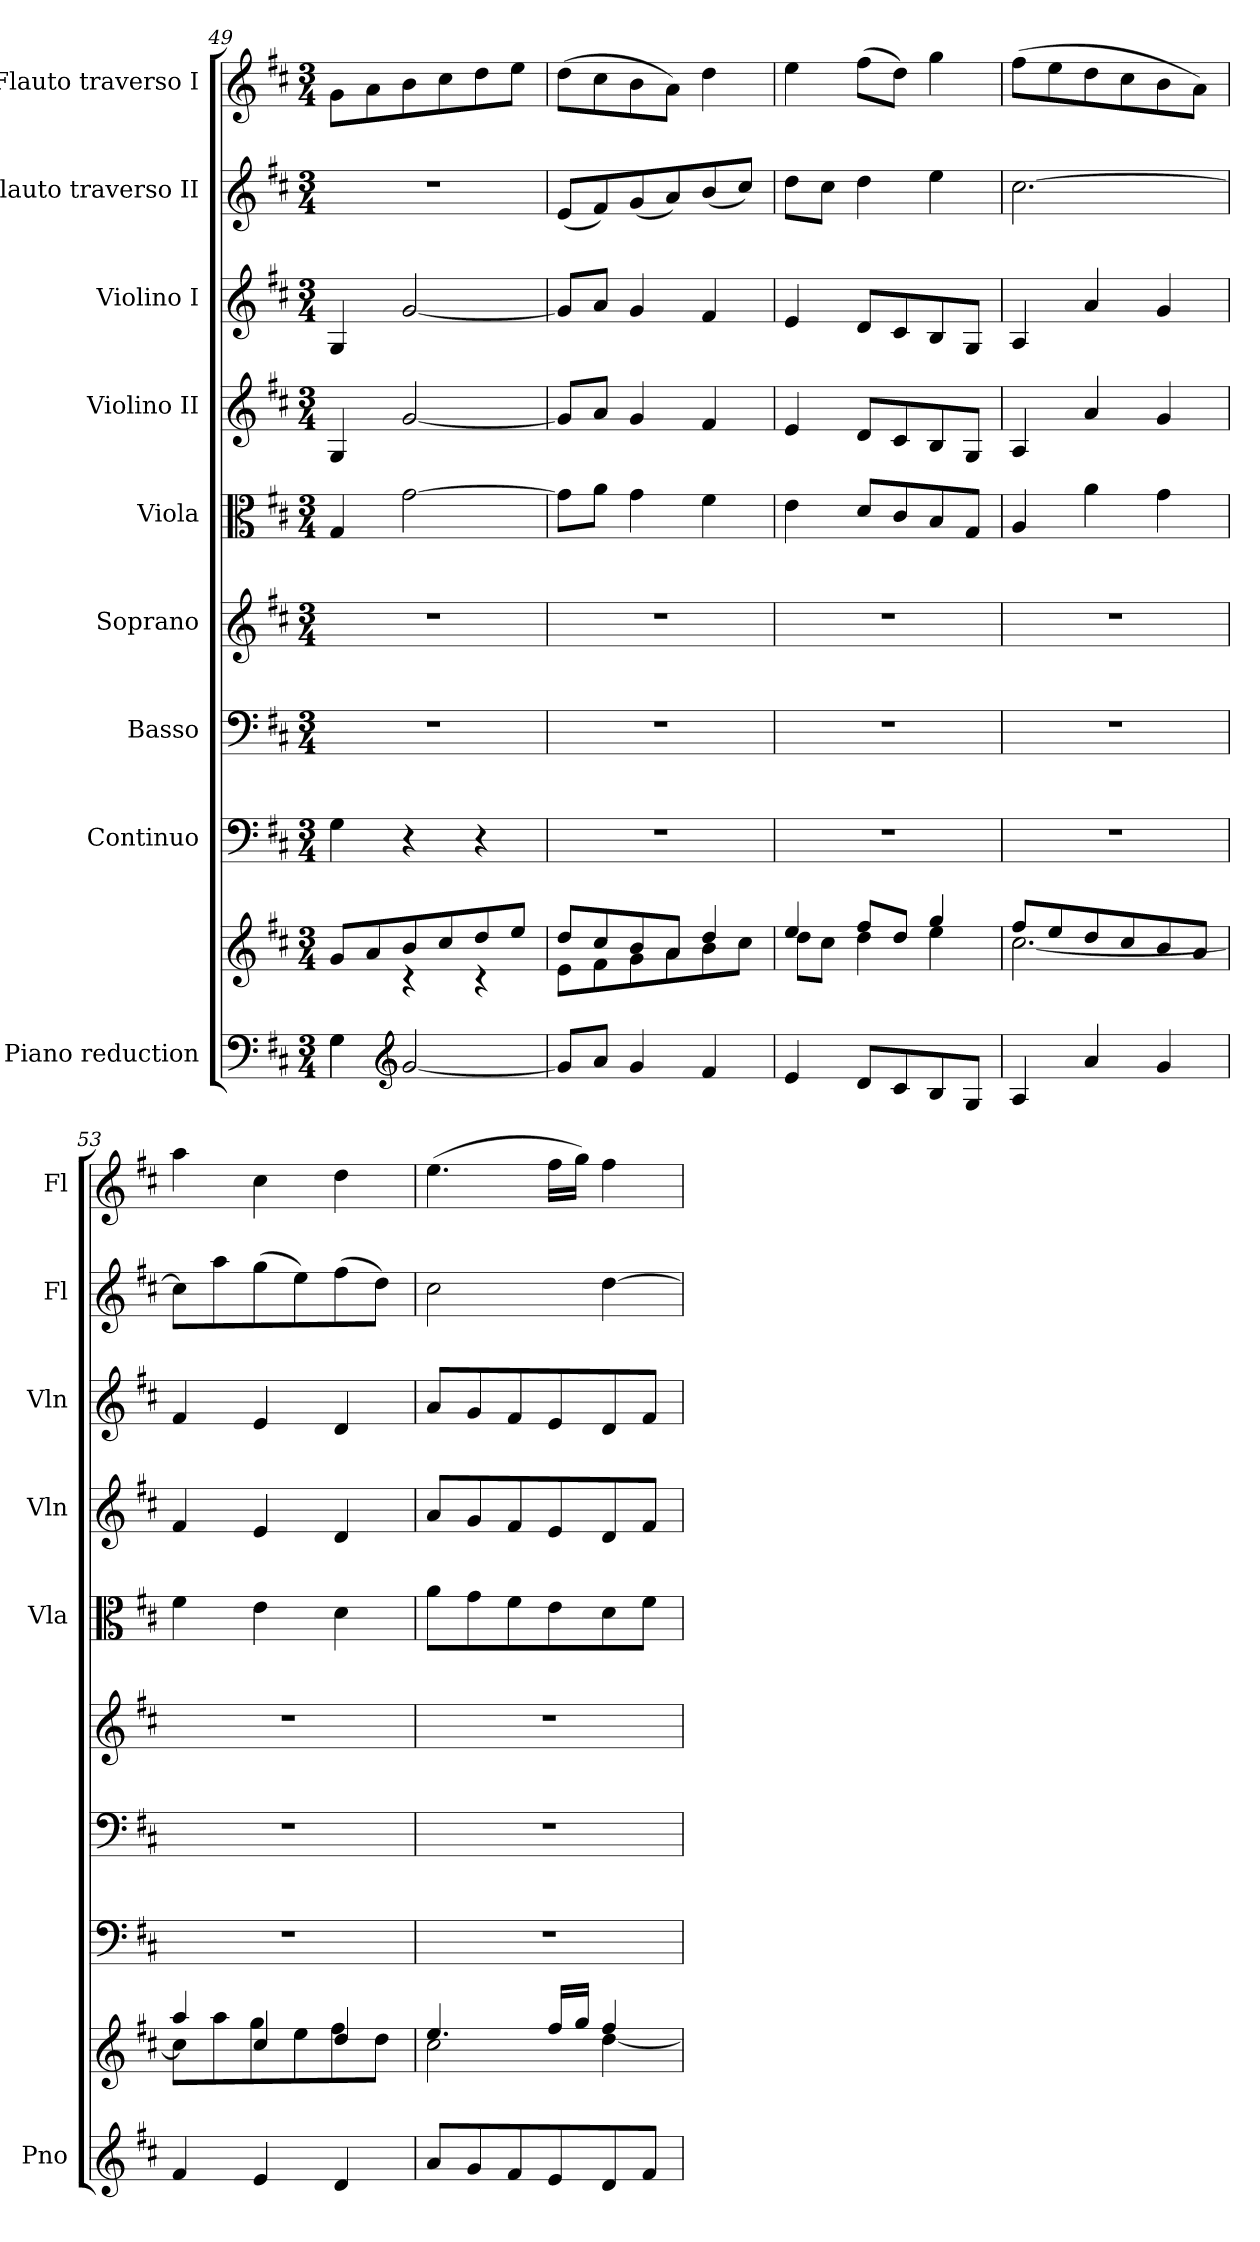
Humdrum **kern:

**kern	**kern	**kern	**kern	**kern	**kern	**kern	**kern	**kern	**kern
*part9	*part9	*part8	*part7	*part6	*part5	*part4	*part3	*part2	*part1
*staff10	*staff9	*staff8	*staff7	*staff6	*staff5	*staff4	*staff3	*staff2	*staff1
*I"Piano reduction	*	*I"Continuo	*I"Basso	*I"Soprano	*I"Viola	*I"Violino II	*I"Violino I	*I"Flauto traverso II	*I"Flauto traverso I
*I'Pno	*	*	*	*	*I'Vla	*I'Vln	*I'Vln	*I'Fl	*I'Fl
!!LO:PB:g=z
*clefF4	*clefG2	*clefF4	*clefF4	*clefG2	*clefC3	*clefG2	*clefG2	*clefG2	*clefG2
*k[f#c#]	*k[f#c#]	*k[f#c#]	*k[f#c#]	*k[f#c#]	*k[f#c#]	*k[f#c#]	*k[f#c#]	*k[f#c#]	*k[f#c#]
*M3/4	*M3/4	*M3/4	*M3/4	*M3/4	*M3/4	*M3/4	*M3/4	*M3/4	*M3/4
=49	=49	=49	=49	=49	=49	=49	=49	=49	=49
*^	*^	*	*	*	*	*	*	*	*
4G\	4G\	8g/L	4ryy	4G\	2.r	2.r	4G/	4G/	4G/	2.r	8g\L
.	.	8a/	.	.	.	.	.	.	.	.	8a\
*clefG2	*	*	*	*	*	*	*	*	*	*	*
2ryy	[<2g/	8b/	4r	4r	.	.	[2g\	[2g/	[2g/	.	8b\
.	.	8cc#/	.	.	.	.	.	.	.	.	8cc#\
.	.	8dd/	4r	4r	.	.	.	.	.	.	8dd\
.	.	8ee/J	.	.	.	.	.	.	.	.	8ee\J
*v	*v	*	*	*	*	*	*	*	*	*	*
=50	=50	=50	=50	=50	=50	=50	=50	=50	=50	=50
8g/L]	8dd/L	8e\L	2.r	2.r	2.r	8g\L]	8g/L]	8g/L]	(8e/L	(8dd\L
8a/J	8cc#/	8f#\	.	.	.	8a\J	8a/J	8a/J	8f#/)	8cc#\
4g/	8b/	8g\	.	.	.	4g\	4g/	4g/	(8g/	8b\
.	8a/J	8a\	.	.	.	.	.	.	8a/)	8a\J)
4f#/	4dd/	8b\	.	.	.	4f#\	4f#/	4f#/	(8b/	4dd\
.	.	8cc#\J	.	.	.	.	.	.	8cc#/J)	.
=51	=51	=51	=51	=51	=51	=51	=51	=51	=51	=51
4e/	4ee/	8dd\L	2.r	2.r	2.r	4e\	4e/	4e/	8dd\L	4ee\
.	.	8cc#\J	.	.	.	.	.	.	8cc#\J	.
8d/L	8ff#/L	4dd\	.	.	.	8d/L	8d/L	8d/L	4dd\	(8ff#\L
8c#/	8dd/J	.	.	.	.	8c#/	8c#/	8c#/	.	8dd\J)
8B/	4gg/	4ee\	.	.	.	8B/	8B/	8B/	4ee\	4gg\
8G/J	.	.	.	.	.	8G/J	8G/J	8G/J	.	.
=52	=52	=52	=52	=52	=52	=52	=52	=52	=52	=52
4A/	8ff#/L	[2.cc#\	2.r	2.r	2.r	4A/	4A/	4A/	[2.cc#\	(8ff#\L
.	8ee/	.	.	.	.	.	.	.	.	8ee\
4a/	8dd/	.	.	.	.	4a\	4a/	4a/	.	8dd\
.	8cc#/	.	.	.	.	.	.	.	.	8cc#\
4g/	8b/	.	.	.	.	4g\	4g/	4g/	.	8b\
.	8a/J	.	.	.	.	.	.	.	.	8a\J)
=53	=53	=53	=53	=53	=53	=53	=53	=53	=53	=53
4f#/	4aa/	8cc#\L]	2.r	2.r	2.r	4f#\	4f#/	4f#/	8cc#\L]	4aa\
.	.	8aa\	.	.	.	.	.	.	8aa\	.
4e/	4cc#/	8gg\	.	.	.	4e\	4e/	4e/	(8gg\	4cc#\
.	.	8ee\	.	.	.	.	.	.	8ee\)	.
4d/	4dd/	8ff#\	.	.	.	4d\	4d/	4d/	(8ff#\	4dd\
.	.	8dd\J	.	.	.	.	.	.	8dd\J)	.
=54	=54	=54	=54	=54	=54	=54	=54	=54	=54	=54
8a/L	4.ee/	2cc#\	2.r	2.r	2.r	8a\L	8a/L	8a/L	2cc#\	(4.ee\
8g/	.	.	.	.	.	8g\	8g/	8g/	.	.
8f#/	.	.	.	.	.	8f#\	8f#/	8f#/	.	.
8e/	16ff#/LL	.	.	.	.	8e\	8e/	8e/	.	16ff#\LL
.	16gg/JJ	.	.	.	.	.	.	.	.	16gg\JJ)
8d/	4ff#/	[4dd\	.	.	.	8d\	8d/	8d/	[4dd\	4ff#\
8f#/J	.	.	.	.	.	8f#\J	8f#/J	8f#/J	.	.
*	*v	*v	*	*	*	*	*	*	*	*
=	=	=	=	=	=	=	=	=	=
*-	*-	*-	*-	*-	*-	*-	*-	*-	*-
